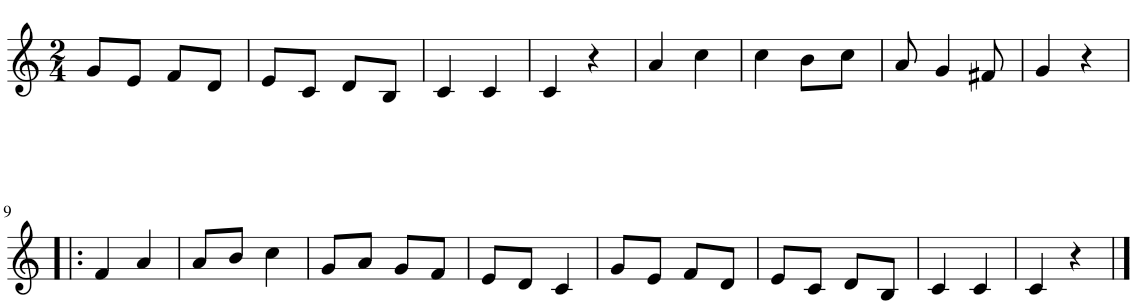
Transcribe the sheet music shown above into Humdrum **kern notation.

**kern
*part1
*staff1
*I"Voice
*clefG2
*k[]
*M2/4
=1
8g/L
8e/J
8f/L
8d/J
=2
8e/L
8c/J
8d/L
8B/J
=3
4c/
4c/
=4
4c/
4r
=5
4a/
4cc\
=6
4cc\
8b\L
8cc\J
=7
8a/
4g/
8f#X/
=8
4g/
4r
!!LO:LB:g=z
=9!|:
4f/
4a/
=10
8a/L
8b/J
4cc\
=11
8g/L
8a/J
8g/L
8f/J
=12
8e/L
8d/J
4c/
=13
8g/L
8e/J
8f/L
8d/J
=14
8e/L
8c/J
8d/L
8B/J
=15
4c/
4c/
=16
4c/
4r
==
*-
